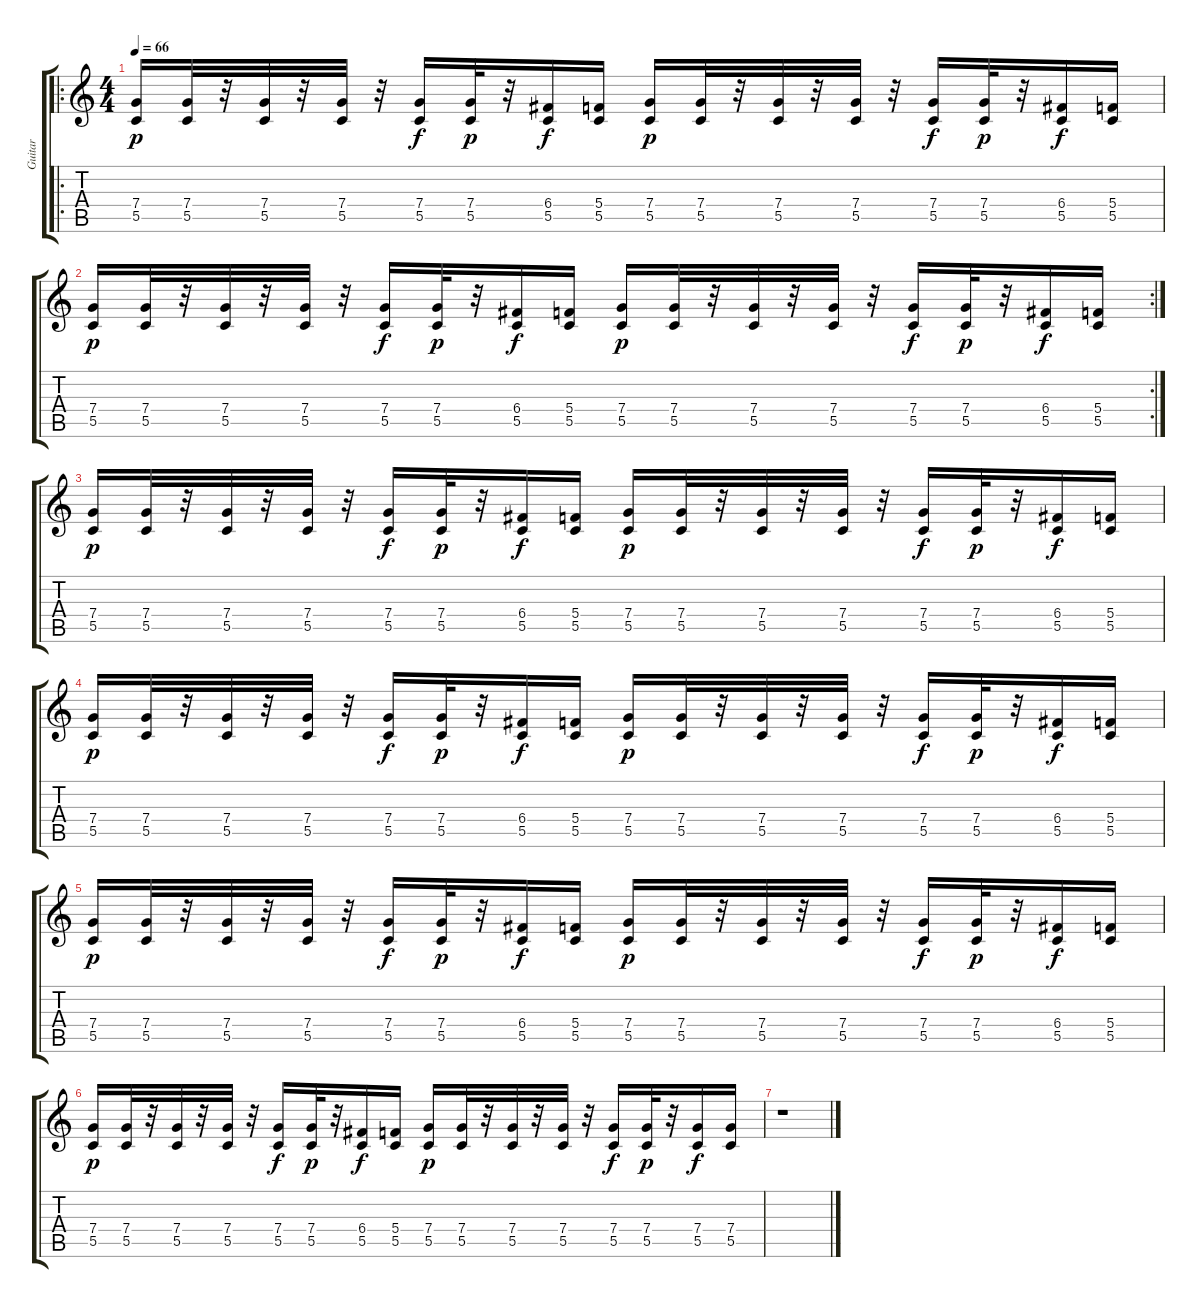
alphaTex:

\track ("Guitar" "Guitar") {instrument distortionguitar}
\staff {score tabs}
\tuning (D4 A3 F3 C3 G2 D2) {hide}
\ro
\ts (4 4)
\tempo 66
\clef g2
\ks c
(7.4 5.5).16{dy p} (7.4 5.5).32 r.32 (7.4 5.5).32 r.32 (7.4 5.5).32 r.32 (7.4 5.5).16{dy f} (7.4 5.5).32{dy p} r.32 (6.4 5.5).16{dy f} (5.4 5.5).16 (7.4 5.5).16{dy p} (7.4 5.5).32 r.32 (7.4 5.5).32 r.32 (7.4 5.5).32 r.32 (7.4 5.5).16{dy f} (7.4 5.5).32{dy p} r.32 (6.4 5.5).16{dy f} (5.4 5.5).16 |
\rc 2
(7.4 5.5).16{dy p} (7.4 5.5).32 r.32 (7.4 5.5).32 r.32 (7.4 5.5).32 r.32 (7.4 5.5).16{dy f} (7.4 5.5).32{dy p} r.32 (6.4 5.5).16{dy f} (5.4 5.5).16 (7.4 5.5).16{dy p} (7.4 5.5).32 r.32 (7.4 5.5).32 r.32 (7.4 5.5).32 r.32 (7.4 5.5).16{dy f} (7.4 5.5).32{dy p} r.32 (6.4 5.5).16{dy f} (5.4 5.5).16 |
(7.4 5.5).16{dy p} (7.4 5.5).32 r.32 (7.4 5.5).32 r.32 (7.4 5.5).32 r.32 (7.4 5.5).16{dy f} (7.4 5.5).32{dy p} r.32 (6.4 5.5).16{dy f} (5.4 5.5).16 (7.4 5.5).16{dy p} (7.4 5.5).32 r.32 (7.4 5.5).32 r.32 (7.4 5.5).32 r.32 (7.4 5.5).16{dy f} (7.4 5.5).32{dy p} r.32 (6.4 5.5).16{dy f} (5.4 5.5).16 |
(7.4 5.5).16{dy p} (7.4 5.5).32 r.32 (7.4 5.5).32 r.32 (7.4 5.5).32 r.32 (7.4 5.5).16{dy f} (7.4 5.5).32{dy p} r.32 (6.4 5.5).16{dy f} (5.4 5.5).16 (7.4 5.5).16{dy p} (7.4 5.5).32 r.32 (7.4 5.5).32 r.32 (7.4 5.5).32 r.32 (7.4 5.5).16{dy f} (7.4 5.5).32{dy p} r.32 (6.4 5.5).16{dy f} (5.4 5.5).16 |
(7.4 5.5).16{dy p} (7.4 5.5).32 r.32 (7.4 5.5).32 r.32 (7.4 5.5).32 r.32 (7.4 5.5).16{dy f} (7.4 5.5).32{dy p} r.32 (6.4 5.5).16{dy f} (5.4 5.5).16 (7.4 5.5).16{dy p} (7.4 5.5).32 r.32 (7.4 5.5).32 r.32 (7.4 5.5).32 r.32 (7.4 5.5).16{dy f} (7.4 5.5).32{dy p} r.32 (6.4 5.5).16{dy f} (5.4 5.5).16 |
(7.4 5.5).16{dy p} (7.4 5.5).32 r.32 (7.4 5.5).32 r.32 (7.4 5.5).32 r.32 (7.4 5.5).16{dy f} (7.4 5.5).32{dy p} r.32 (6.4 5.5).16{dy f} (5.4 5.5).16 (7.4 5.5).16{dy p} (7.4 5.5).32 r.32 (7.4 5.5).32 r.32 (7.4 5.5).32 r.32 (7.4 5.5).16{dy f} (7.4 5.5).32{dy p} r.32 (7.4 5.5).16{dy f} (7.4 5.5).16 |
r.1
